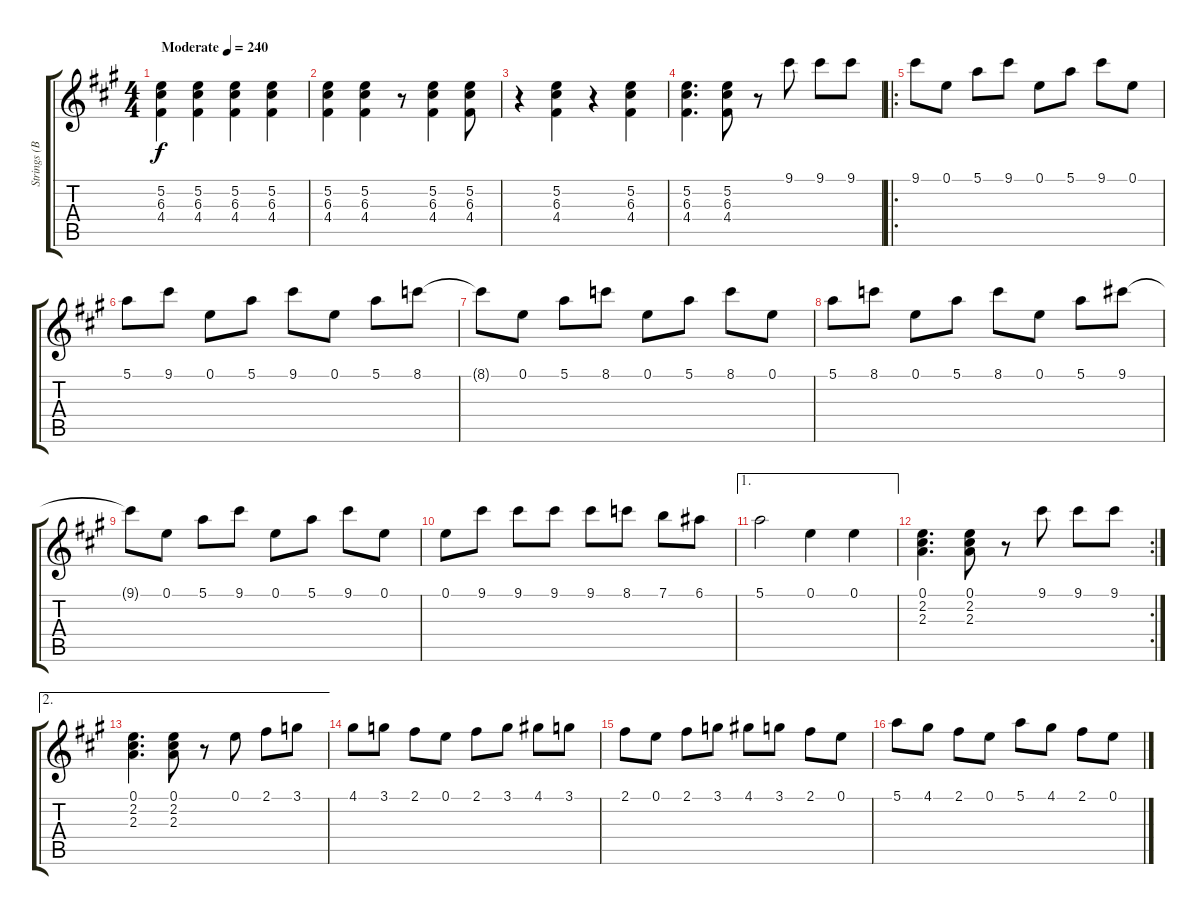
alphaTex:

\track ("Strings (BB)" "Strings (B") {instrument acousticguitarsteel}
\staff {score tabs}
\tuning (E4 B3 G3 D3 A2 E2) {hide}
\ts (4 4)
\tempo (240 "Moderate")
\clef g2
\ks a
(5.2 6.3 4.4).4{dy f instrument acousticguitarsteel} (5.2 6.3 4.4).4 (5.2 6.3 4.4).4 (5.2 6.3 4.4).4 |
(5.2 6.3 4.4).4 (5.2 6.3 4.4).4 r.8 (5.2 6.3 4.4).4 (5.2 6.3 4.4).8 |
r.4 (5.2 6.3 4.4).4 r.4 (5.2 6.3 4.4).4 |
(5.2 6.3 4.4).4{d} (5.2 6.3 4.4).8 r.8 9.1.8 9.1.8 9.1.8 |
\ro
9.1.8 0.1.8 5.1.8 9.1.8 0.1.8 5.1.8 9.1.8 0.1.8 |
5.1.8 9.1.8 0.1.8 5.1.8 9.1.8 0.1.8 5.1.8 8.1.8 |
8.1{t}.8 0.1.8 5.1.8 8.1.8 0.1.8 5.1.8 8.1.8 0.1.8 |
5.1.8 8.1.8 0.1.8 5.1.8 8.1.8 0.1.8 5.1.8 9.1.8 |
9.1{t}.8 0.1.8 5.1.8 9.1.8 0.1.8 5.1.8 9.1.8 0.1.8 |
0.1.8 9.1.8 9.1.8 9.1.8 9.1.8 8.1.8 7.1.8 6.1.8 |
\ae 1
5.1.2 0.1.4 0.1.4 |
\rc 2
(0.1 2.2 2.3).4{d} (0.1 2.2 2.3).8 r.8 9.1.8 9.1.8 9.1.8 |
\ae 2
(0.1 2.2 2.3).4{d} (0.1 2.2 2.3).8 r.8 0.1.8 2.1.8 3.1.8 |
4.1.8 3.1.8 2.1.8 0.1.8 2.1.8 3.1.8 4.1.8 3.1.8 |
2.1.8 0.1.8 2.1.8 3.1.8 4.1.8 3.1.8 2.1.8 0.1.8 |
5.1.8 4.1.8 2.1.8 0.1.8 5.1.8 4.1.8 2.1.8 0.1.8
